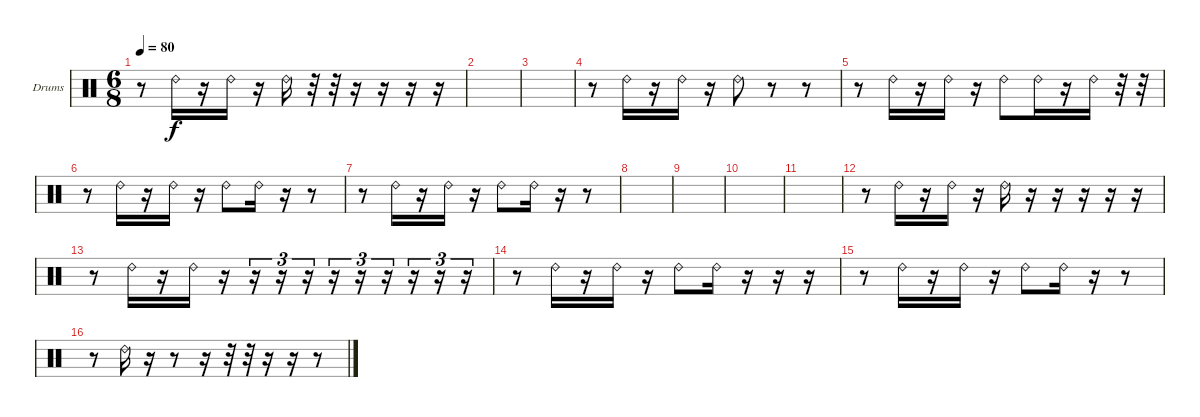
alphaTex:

\defaultSystemsLayout 4
\bracketExtendMode groupsimilarinstruments
\firstSystemTrackNameOrientation horizontal
\otherSystemsTrackNameOrientation horizontal
\track ("Raid" "Drums") {instrument percussion}
\staff {score}
\articulation defaults
\ts (6 8)
\tempo 80
\clef neutral
\scale
0.333333
\ks c
r.8{dy f} "Ride (bell) 2".16 r.16 "Ride (bell) 2".16 r.16 "Ride (bell) 2".16 r.32 r.32 r.16 r.16 r.16 r.16 |
\scale
0.333333 |
\scale
0.333333 |
\scale
0.333333 r.8 "Ride (bell) 2".16 r.16 "Ride (bell) 2".16 r.16 "Ride (bell) 2".8 r.8 r.8 |
\scale
0.333333 r.8 "Ride (bell) 2".16 r.16 "Ride (bell) 2".16 r.16 "Ride (bell) 2".8 "Ride (bell) 2".16 r.16 "Ride (bell) 2".16 r.32 r.32 |
\scale
0.333333 r.8 "Ride (bell) 2".16 r.16 "Ride (bell) 2".16 r.16 "Ride (bell) 2".8 "Ride (bell) 2".16 r.16 r.8 |
\scale
0.333333 r.8 "Ride (bell) 2".16 r.16 "Ride (bell) 2".16 r.16 "Ride (bell) 2".8 "Ride (bell) 2".16 r.16 r.8 |
\scale
0.333333 |
\scale
0.333333 |
\scale
0.333333 |
\scale
0.333333 |
\scale
0.333333 r.8 "Ride (bell) 2".16 r.16 "Ride (bell) 2".16 r.16 "Ride (bell) 2".16 r.16 r.16 r.16 r.16 r.16 |
\scale
0.333333 r.8 "Ride (bell) 2".16 r.16 "Ride (bell) 2".16 r.16 r.16{tu (3 2)} r.16{tu (3 2)} r.16{tu (3 2)} r.16{tu (3 2)} r.16{tu (3 2)} r.16{tu (3 2)} r.16{tu (3 2)} r.16{tu (3 2)} r.16{tu (3 2)} |
\scale
0.333333 r.8 "Ride (bell) 2".16 r.16 "Ride (bell) 2".16 r.16 "Ride (bell) 2".8 "Ride (bell) 2".16 r.16 r.16 r.16 |
\scale
0.333333 r.8 "Ride (bell) 2".16 r.16 "Ride (bell) 2".16 r.16 "Ride (bell) 2".8 "Ride (bell) 2".16 r.16 r.8 |
\scale
0.333333 r.8 "Ride (bell) 2".16 r.16 r.8 r.16 r.32 r.32 r.16 r.16 r.8
